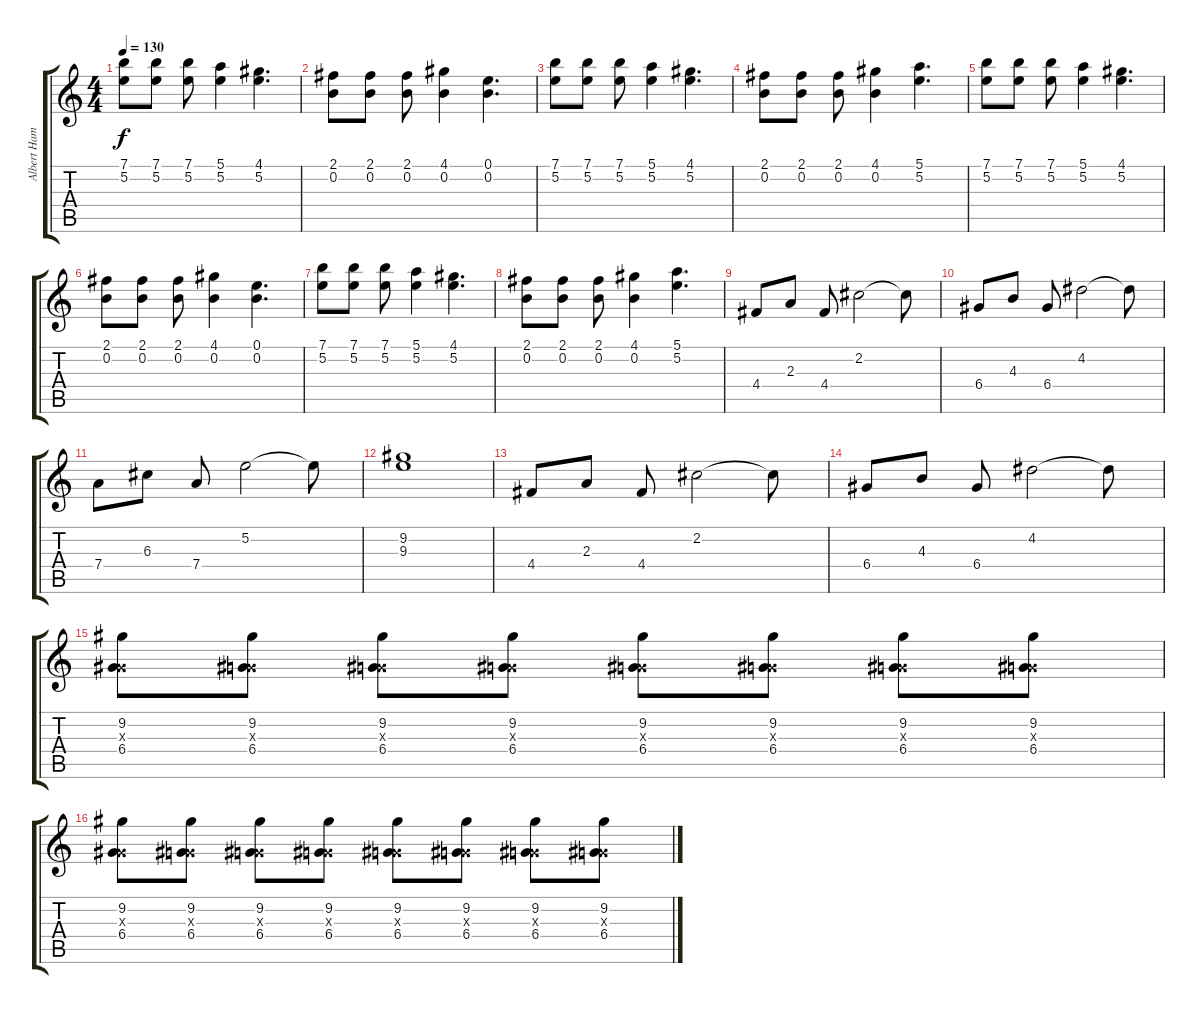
\track ("Albert Hammond Jr." "Albert Ham") {instrument overdrivenguitar}
\staff {score tabs}
\tuning (E4 B3 G3 D3 A2 E2) {hide}
\ts (4 4)
\tempo 130
\clef g2
\ks c
(7.1 5.2).8{dy f} (7.1 5.2).8 (7.1 5.2).8 (5.1 5.2).4 (4.1 5.2).4{d} |
(2.1 0.2).8 (2.1 0.2).8 (2.1 0.2).8 (4.1 0.2).4 (0.1 0.2).4{d} |
(7.1 5.2).8 (7.1 5.2).8 (7.1 5.2).8 (5.1 5.2).4 (4.1 5.2).4{d} |
(2.1 0.2).8 (2.1 0.2).8 (2.1 0.2).8 (4.1 0.2).4 (5.1 5.2).4{d} |
(7.1 5.2).8 (7.1 5.2).8 (7.1 5.2).8 (5.1 5.2).4 (4.1 5.2).4{d} |
(2.1 0.2).8 (2.1 0.2).8 (2.1 0.2).8 (4.1 0.2).4 (0.1 0.2).4{d} |
(7.1 5.2).8 (7.1 5.2).8 (7.1 5.2).8 (5.1 5.2).4 (4.1 5.2).4{d} |
(2.1 0.2).8 (2.1 0.2).8 (2.1 0.2).8 (4.1 0.2).4 (5.1 5.2).4{d} |
4.4.8 2.3.8 4.4.8 2.2.2 2.2{t}.8 |
6.4.8 4.3.8 6.4.8 4.2.2 4.2{t}.8 |
7.4.8 6.3.8 7.4.8 5.2.2 5.2{t}.8 |
(9.2 9.3).1 |
4.4.8 2.3.8 4.4.8 2.2.2 2.2{t}.8 |
6.4.8 4.3.8 6.4.8 4.2.2 4.2{t}.8 |
(9.2 0.3{x} 6.4).8 (9.2 0.3{x} 6.4).8 (9.2 0.3{x} 6.4).8 (9.2 0.3{x} 6.4).8 (9.2 0.3{x} 6.4).8 (9.2 0.3{x} 6.4).8 (9.2 0.3{x} 6.4).8 (9.2 0.3{x} 6.4).8 |
(9.2 0.3{x} 6.4).8 (9.2 0.3{x} 6.4).8 (9.2 0.3{x} 6.4).8 (9.2 0.3{x} 6.4).8 (9.2 0.3{x} 6.4).8 (9.2 0.3{x} 6.4).8 (9.2 0.3{x} 6.4).8 (9.2 0.3{x} 6.4).8
